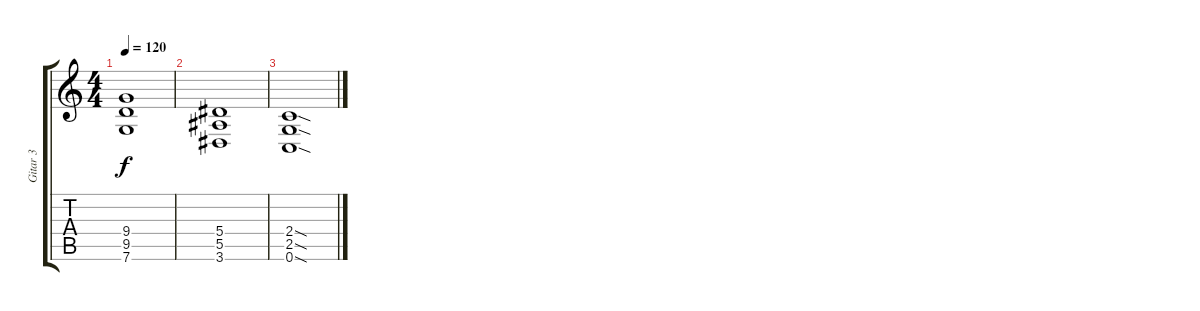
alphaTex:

\track ("Gitar 3" "Gitar 3") {instrument distortionguitar}
\staff {score tabs}
\tuning (C4 G3 Eb3 Bb2 F2 C2) {hide}
\ts (4 4)
\tempo 120
\clef g2
\ks c
(9.4 9.5 7.6).1{dy f} |
(5.4 5.5 3.6).1 |
(2.4{sod} 2.5{sod} 0.6{sod}).1
